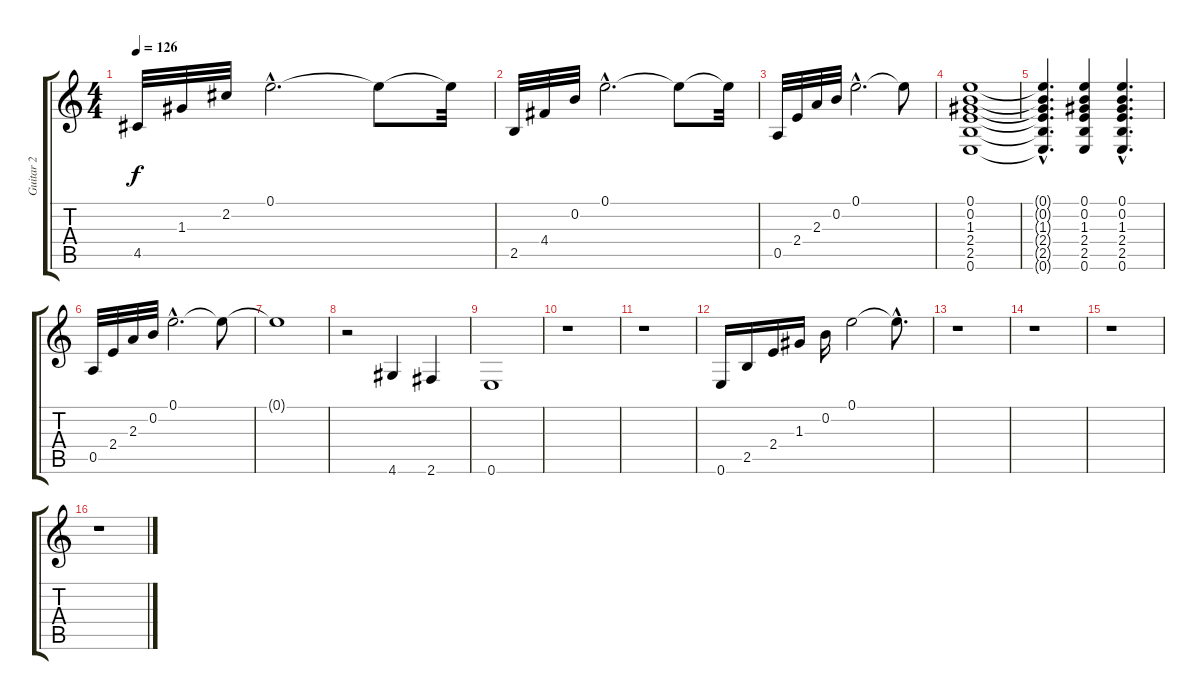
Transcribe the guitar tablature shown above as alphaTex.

\track ("Guitar 2" "Guitar 2") {instrument electricguitarclean}
\staff {score tabs}
\tuning (E4 B3 G3 D3 A2 E2) {hide}
\ts (4 4)
\tempo 126
\clef g2
\ks c
4.5.32{dy f} 1.3.32 2.2.32 0.1{hac}.2{d} 0.1{t}.8 0.1{t}.32 |
2.5.32 4.4.32 0.2.32 0.1{hac}.2{d} 0.1{t}.8 0.1{t}.32 |
0.5.32 2.4.32 2.3.32 0.2.32 0.1{hac}.2{d} 0.1{t}.8 |
(0.1 0.2 1.3 2.4 2.5 0.6).1 |
(0.1{hac t} 0.2{hac t} 1.3{hac t} 2.4{hac t} 2.5{hac t} 0.6{hac t}).4{d} (0.1 0.2 1.3 2.4 2.5 0.6).4 (0.1{hac} 0.2{hac} 1.3{hac} 2.4{hac} 2.5{hac} 0.6{hac}).4{d} |
0.5.32 2.4.32 2.3.32 0.2.32 0.1{hac}.2{d} 0.1{t}.8 |
0.1{t}.1 |
r.2 4.6.4 2.6.4 |
0.6.1 |
r.1 |
r.1 |
0.6.16 2.5.16 2.4.16 1.3.16 0.2.16 0.1.2 0.1{hac t}.8{d} |
r.1 |
r.1 |
r.1 |
r.1
